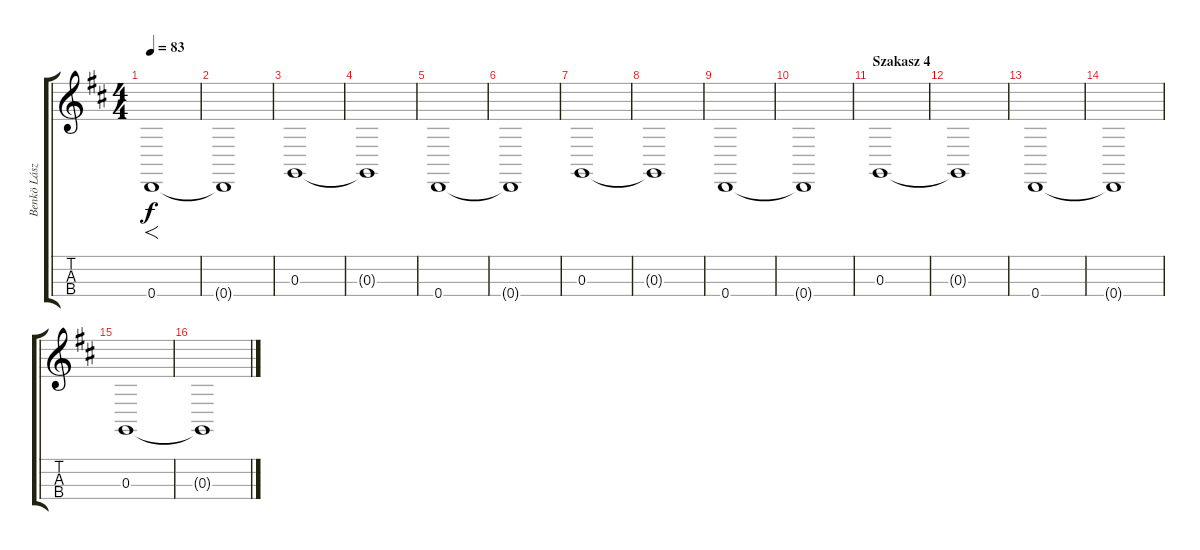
\track ("Benkö László \"Laci\" Keyboards 4" "Benkö Lász") {instrument lead8bassandlead}
\staff {score tabs}
\tuning (E3 B2 G2 D2) {hide}
\ts (4 4)
\tempo 83
\clef g2
\ks d
0.4.1{f dy f} |
0.4{t}.1 |
0.3.1 |
0.3{t}.1 |
0.4.1 |
0.4{t}.1 |
0.3.1 |
0.3{t}.1 |
0.4.1 |
0.4{t}.1 |
\section ("" "Szakasz 4")
0.3.1 |
0.3{t}.1 |
0.4.1 |
0.4{t}.1 |
0.3.1 |
0.3{t}.1
